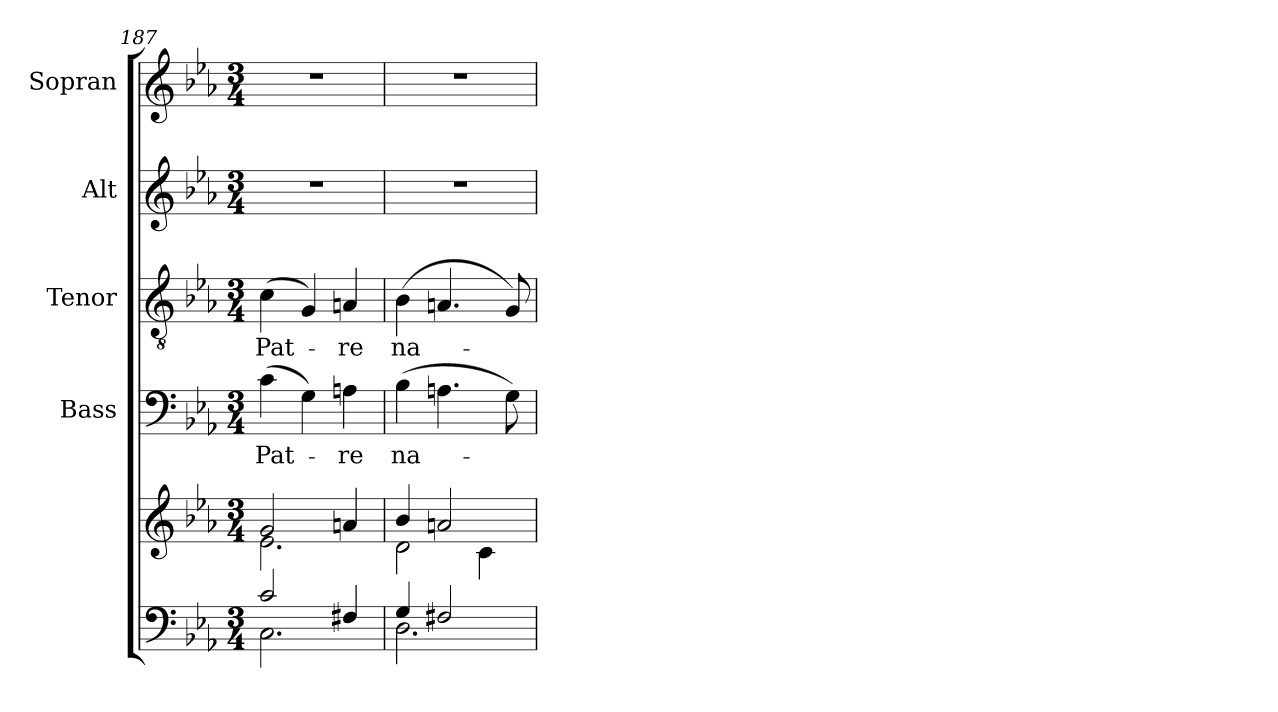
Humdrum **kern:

**kern	**kern	**kern	**text	**kern	**text	**kern	**kern
*part5	*part5	*part4	*part4	*part3	*part3	*part2	*part1
*staff6	*staff5	*staff4	*staff4	*staff3	*staff3	*staff2	*staff1
*	*	*I"Bass	*	*I"Tenor	*	*I"Alt	*I"Sopran
*	*	*I'B.	*	*I'T.	*	*I'A.	*I'S.
*clefF4	*clefG2	*clefF4	*	*clefGv2	*	*clefG2	*clefG2
*k[b-e-a-]	*k[b-e-a-]	*k[b-e-a-]	*	*k[b-e-a-]	*	*k[b-e-a-]	*k[b-e-a-]
*E-:	*E-:	*E-:	*	*E-:	*	*E-:	*E-:
*M3/4	*M3/4	*M3/4	*	*M3/4	*	*M3/4	*M3/4
=187	=187	=187	=187	=187	=187	=187	=187
*^	*^	*	*	*	*	*	*
!	!	!	!	!	!LO:LY:b	!	!LO:LY:b	!	!
2c/	2.C\	2g/	2.e-\	(>4c\	Pat-	(>4c\	Pat-	2.r	2.r
.	.	.	.	4G\)	.	4G/)	.	.	.
!	!	!	!	!	!LO:LY:b	!	!LO:LY:b	!	!
4F#X/	.	4an/	.	4An\	-re	4An/	-re	.	.
=188	=188	=188	=188	=188	=188	=188	=188	=188	=188
!	!	!	!	!	!LO:LY:b	!	!LO:LY:b	!	!
4G/	2.D\	4b-/	2d\	(>4B-\	na-	(>4B-\	na-	2.r	2.r
2F#X/	.	2an/	.	4.An\	.	4.An/	.	.	.
.	.	.	4c\	.	.	.	.	.	.
.	.	.	.	8G\)	.	8G/)	.	.	.
*v	*v	*	*	*	*	*	*	*	*
*	*v	*v	*	*	*	*	*	*
=	=	=	=	=	=	=	=
*-	*-	*-	*-	*-	*-	*-	*-
